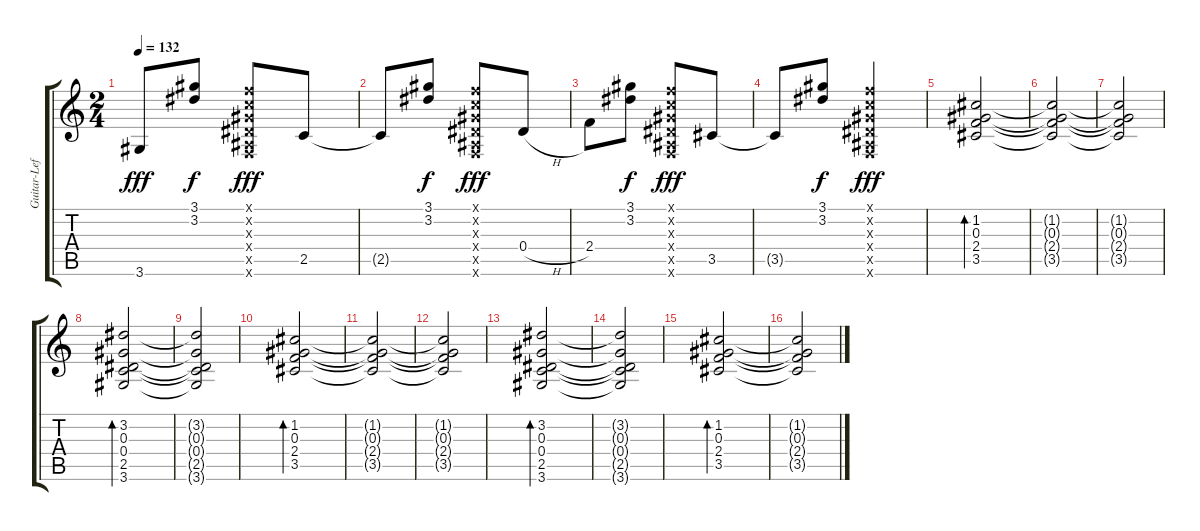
\track ("Guitar-Left" "Guitar-Lef") {instrument acousticguitarsteel}
\staff {score tabs}
\tuning (F4 C4 Ab3 Eb3 Bb2 F2) {hide}
\ts (2 4)
\tempo 132
\clef g2
\ks c
3.6.8{dy fff} (3.1 3.2).8{dy f} (0.1{x} 0.2{x} 0.3{x} 0.4{x} 0.5{x} 0.6{x}).8{dy fff} 2.5.8 |
2.5{t}.8 (3.1 3.2).8{dy f} (0.1{x} 0.2{x} 0.3{x} 0.4{x} 0.5{x} 0.6{x}).8{dy fff} 0.4{h}.8 |
2.4.8 (3.1 3.2).8{dy f} (0.1{x} 0.2{x} 0.3{x} 0.4{x} 0.5{x} 0.6{x}).8{dy fff} 3.5.8 |
3.5{t}.8 (3.1 3.2).8{dy f} (0.1{x} 0.2{x} 0.3{x} 0.4{x} 0.5{x} 0.6{x}).4{dy fff} |
(1.2 0.3 2.4 3.5).2{bd 240 volume 10} |
(1.2{t} 0.3{t} 2.4{t} 3.5{t}).2 |
(1.2{t} 0.3{t} 2.4{t} 3.5{t}).2 |
(3.2 0.3 0.4 2.5 3.6).2{bd 240} |
(3.2{t} 0.3{t} 0.4{t} 2.5{t} 3.6{t}).2 |
(1.2 0.3 2.4 3.5).2{bd 240} |
(1.2{t} 0.3{t} 2.4{t} 3.5{t}).2 |
(1.2{t} 0.3{t} 2.4{t} 3.5{t}).2 |
(3.2 0.3 0.4 2.5 3.6).2{bd 240} |
(3.2{t} 0.3{t} 0.4{t} 2.5{t} 3.6{t}).2 |
(1.2 0.3 2.4 3.5).2{bd 240} |
(1.2{t} 0.3{t} 2.4{t} 3.5{t}).2
